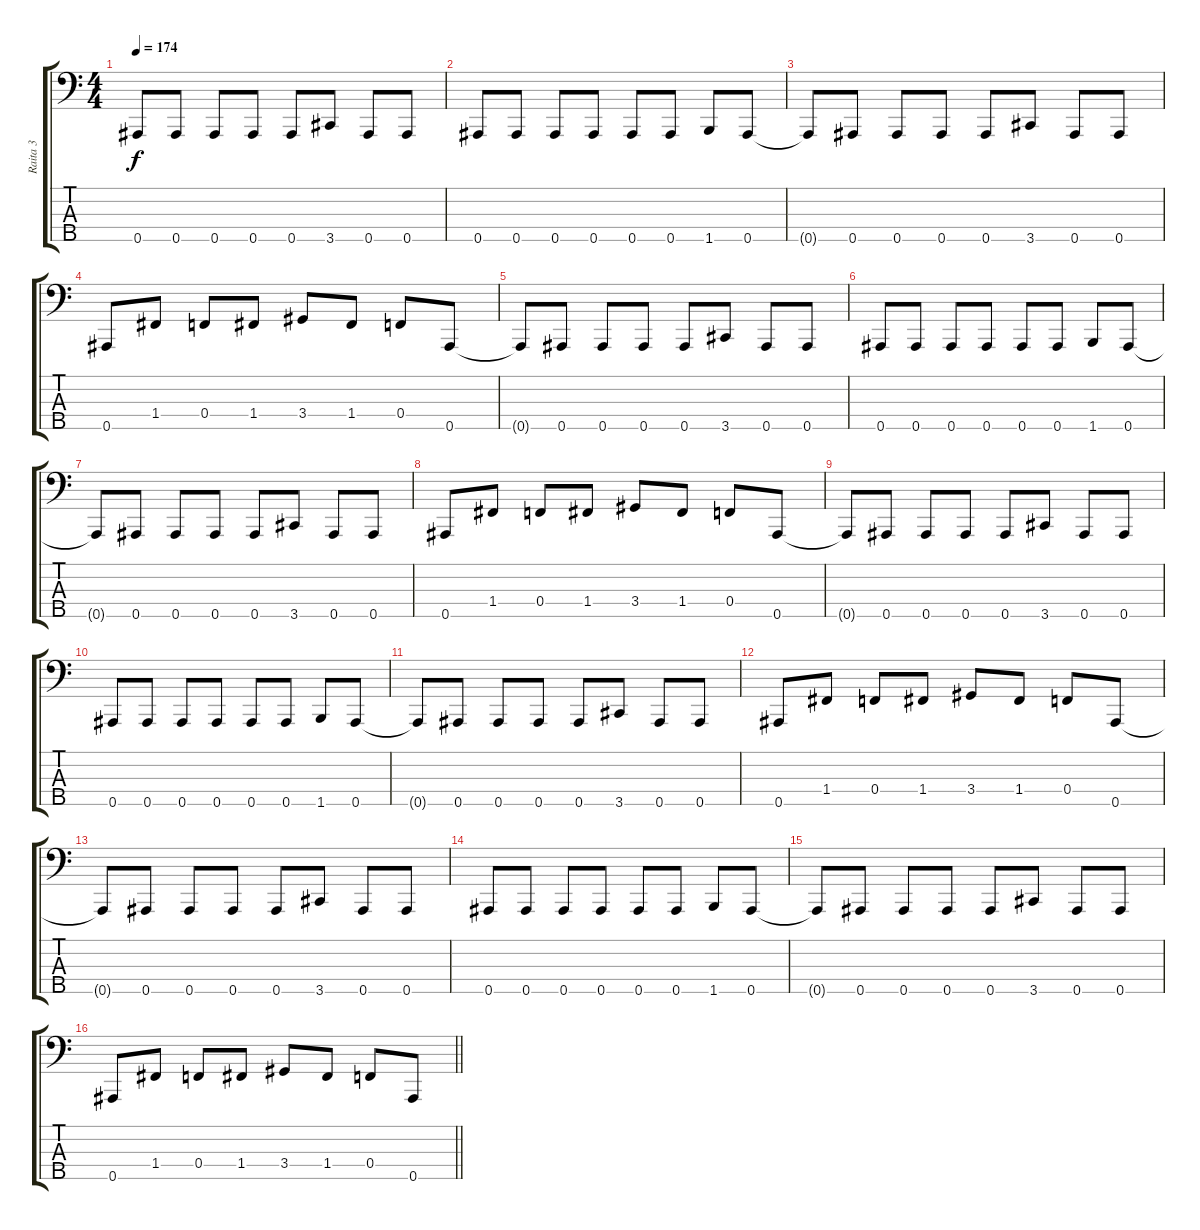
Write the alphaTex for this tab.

\track ("Raita 3" "Raita 3") {instrument slapbass1}
\staff {score tabs}
\tuning (G2 Eb2 Bb1 F1 Bb0) {hide}
\ts (4 4)
\section ("" "")
\tempo 174
\clef f4
\ks c
0.5{t}.8{dy f} 0.5.8 0.5.8 0.5.8 0.5.8 3.5.8 0.5.8 0.5.8 |
0.5.8 0.5.8 0.5.8 0.5.8 0.5.8 0.5.8 1.5.8 0.5.8 |
0.5{t}.8 0.5.8 0.5.8 0.5.8 0.5.8 3.5.8 0.5.8 0.5.8 |
0.5.8 1.4.8 0.4.8 1.4.8 3.4.8 1.4.8 0.4.8 0.5.8 |
0.5{t}.8 0.5.8 0.5.8 0.5.8 0.5.8 3.5.8 0.5.8 0.5.8 |
0.5.8 0.5.8 0.5.8 0.5.8 0.5.8 0.5.8 1.5.8 0.5.8 |
0.5{t}.8 0.5.8 0.5.8 0.5.8 0.5.8 3.5.8 0.5.8 0.5.8 |
0.5.8 1.4.8 0.4.8 1.4.8 3.4.8 1.4.8 0.4.8 0.5.8 |
0.5{t}.8 0.5.8 0.5.8 0.5.8 0.5.8 3.5.8 0.5.8 0.5.8 |
0.5.8 0.5.8 0.5.8 0.5.8 0.5.8 0.5.8 1.5.8 0.5.8 |
0.5{t}.8 0.5.8 0.5.8 0.5.8 0.5.8 3.5.8 0.5.8 0.5.8 |
0.5.8 1.4.8 0.4.8 1.4.8 3.4.8 1.4.8 0.4.8 0.5.8 |
0.5{t}.8 0.5.8 0.5.8 0.5.8 0.5.8 3.5.8 0.5.8 0.5.8 |
0.5.8 0.5.8 0.5.8 0.5.8 0.5.8 0.5.8 1.5.8 0.5.8 |
0.5{t}.8 0.5.8 0.5.8 0.5.8 0.5.8 3.5.8 0.5.8 0.5.8 |
\barLineRight lightlight
0.5.8 1.4.8 0.4.8 1.4.8 3.4.8 1.4.8 0.4.8 0.5.8
